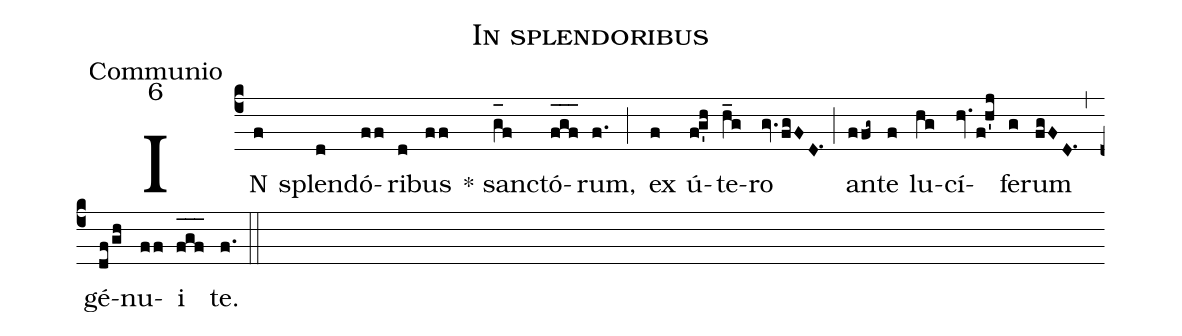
name:In splendoribus;
office-part:Communio;
mode:6;
%%
(c4) IN(f) splen(d)dó(ff)ri(d)bus(ff) * san(g_[oh:h]f)ctó(f_[oh:h]g_[oh:h]f_[oh:h])rum,(f.) (;) ex(f) ú(fg'h)te(h_g)ro(gv.fgFD.1) (;) an(ffg~)te(f) lu(hg)cí(hv.f!h'j)fe(g)rum(fgFD.1) (,) gé(df/gh)nu(ff)i(f_[oh:h]g_[oh:h]f_[oh:h]) te.(f.) (::)
